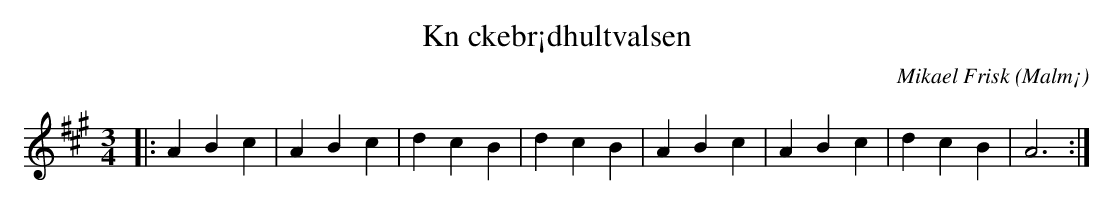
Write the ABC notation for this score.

X:1
T:Kn ckebr¡dhultvalsen
C:Mikael Frisk
O:Malm¡
M:3/4
L:1/4
K:A
|: A B c | A B c | d c B | d c B | A B c | A B c | d c B | A3  :|
|:  :|
